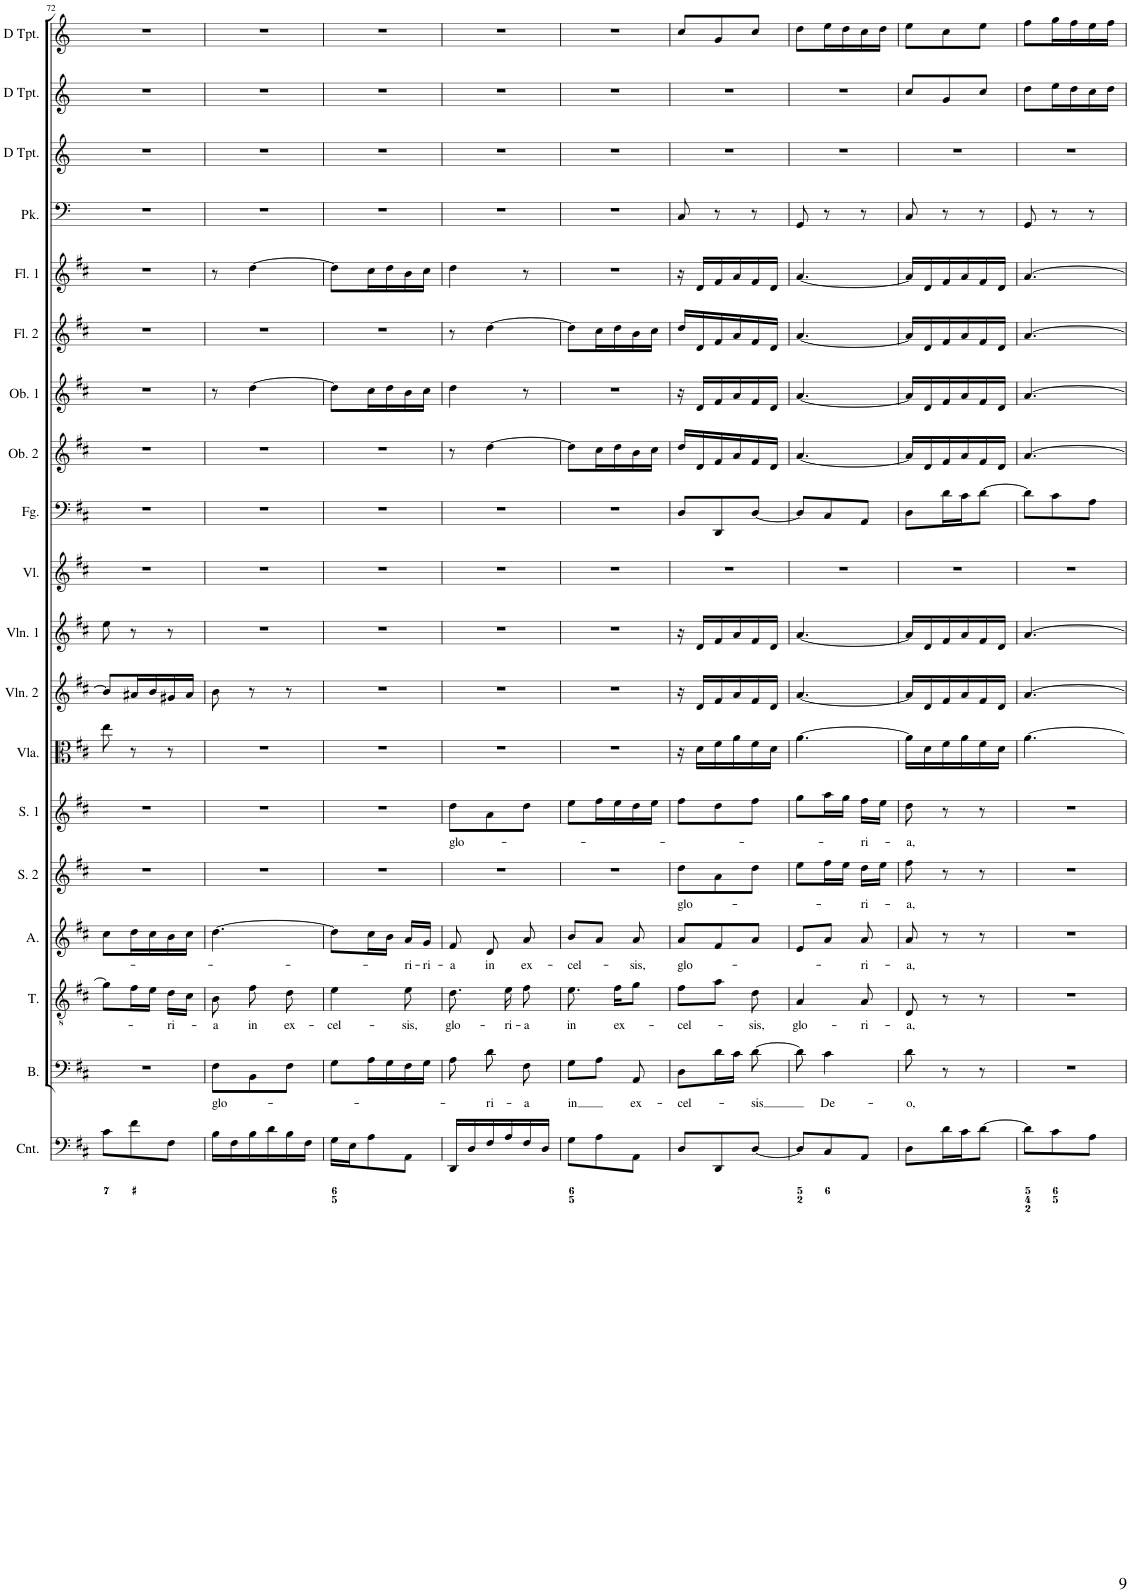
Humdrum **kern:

**kern	**kern	**text	**kern	**text	**kern	**text	**kern	**text	**kern	**text	**kern	**kern	**kern	**kern	**kern	**kern	**kern	**kern	**kern	**kern	**kern	**kern	**kern
*part19	*part18	*part18	*part17	*part17	*part16	*part16	*part15	*part15	*part14	*part14	*part13	*part12	*part11	*part10	*part9	*part8	*part7	*part6	*part5	*part4	*part3	*part2	*part1
*staff19	*staff18	*staff18	*staff17	*staff17	*staff16	*staff16	*staff15	*staff15	*staff14	*staff14	*staff13	*staff12	*staff11	*staff10	*staff9	*staff8	*staff7	*staff6	*staff5	*staff4	*staff3	*staff2	*staff1
*I"Continuo	*I"Basso	*	*I"Tenore	*	*I"Alto	*	*I"Soprano 2	*	*I"Soprano 1	*	*I"Viola	*I"Violino 2	*I"Violino 1	*I"Violino solo	*I"Fagotti	*I"Oboe d'amore 2	*I"Oboe d'amore 1	*I"Flauto traverso 2	*I"Flauto traverso 1	*I"Pauke	*I"D Trompete	*I"D Trompete	*I"D Trompete
*I'Cnt.	*I'B.	*	*I'T.	*	*I'A.	*	*I'S. 2	*	*I'S. 1	*	*I'Vla.	*I'Vln. 2	*I'Vln. 1	*I'Vl.	*I'Fg.	*I'Ob. 2	*I'Ob. 1	*I'Fl. 2	*I'Fl. 1	*I'Pk.	*I'D Tpt.	*I'D Tpt.	*I'D Tpt.
!!LO:PB:g=z
*clefF4	*clefF4	*	*clefGv2	*	*clefG2	*	*clefG2	*	*clefG2	*	*clefC3	*clefG2	*clefG2	*clefG2	*clefF4	*clefG2	*clefG2	*clefG2	*clefG2	*clefF4	*clefG2	*clefG2	*clefG2
*	*	*	*	*	*	*	*	*	*	*	*	*	*	*	*	*	*	*	*	*Trd-1c-2	*Trd-1c-2	*Trd-1c-2	*Trd-1c-2
*k[f#c#]	*k[f#c#]	*	*k[f#c#]	*	*k[f#c#]	*	*k[f#c#]	*	*k[f#c#]	*	*k[f#c#]	*k[f#c#]	*k[f#c#]	*k[f#c#]	*k[f#c#]	*k[f#c#]	*k[f#c#]	*k[f#c#]	*k[f#c#]	*k[]	*k[]	*k[]	*k[]
*M3/8	*M3/8	*	*M3/8	*	*M3/8	*	*M3/8	*	*M3/8	*	*M3/8	*M3/8	*M3/8	*M3/8	*M3/8	*M3/8	*M3/8	*M3/8	*M3/8	*M3/8	*M3/8	*M3/8	*M3/8
=72	=72	=72	=72	=72	=72	=72	=72	=72	=72	=72	=72	=72	=72	=72	=72	=72	=72	=72	=72	=72	=72	=72	=72
8c#\L	4.r	.	8g\L]	.	8cc#\L	.	4.r	.	4.r	.	8ee\	8b/L]	8ee\	4.r	4.r	4.r	4.r	4.r	4.r	4.r	4.r	4.r	4.r
8f#\	.	.	16f#\L	.	16dd\L	.	.	.	.	.	8r	16a#X/L	8r	.	.	.	.	.	.	.	.	.	.
.	.	.	16e\JJ	.	16cc#\	.	.	.	.	.	.	16b/	.	.	.	.	.	.	.	.	.	.	.
!	!	!	!	!LO:LY:b	!	!	!	!	!	!	!	!	!	!	!	!	!	!	!	!	!	!	!
8F#\J	.	.	16d\LL	-ri-	16b\	.	.	.	.	.	8r	16g#X/	8r	.	.	.	.	.	.	.	.	.	.
.	.	.	16c#\JJ	.	16cc#\JJ	.	.	.	.	.	.	16a#/JJ	.	.	.	.	.	.	.	.	.	.	.
=73	=73	=73	=73	=73	=73	=73	=73	=73	=73	=73	=73	=73	=73	=73	=73	=73	=73	=73	=73	=73	=73	=73	=73
!	!	!LO:LY:b	!	!LO:LY:b	!	!	!	!	!	!	!	!	!	!	!	!	!	!	!	!	!	!	!
16B\LL	8F#\L	glo-	8B\	-a	[4.dd\	.	4.r	.	4.r	.	4.r	8b\	4.r	4.r	4.r	4.r	8r	4.r	8r	4.r	4.r	4.r	4.r
16F#\	.	.	.	.	.	.	.	.	.	.	.	.	.	.	.	.	.	.	.	.	.	.	.
!	!	!	!	!LO:LY:b	!	!	!	!	!	!	!	!	!	!	!	!	!	!	!	!	!	!	!
16B\	8BB\	.	8f#\	in	.	.	.	.	.	.	.	8r	.	.	.	.	[4dd\	.	[4dd\	.	.	.	.
16d\	.	.	.	.	.	.	.	.	.	.	.	.	.	.	.	.	.	.	.	.	.	.	.
!	!	!	!	!LO:LY:b	!	!	!	!	!	!	!	!	!	!	!	!	!	!	!	!	!	!	!
16B\	8F#\J	.	8d\	ex-	.	.	.	.	.	.	.	8r	.	.	.	.	.	.	.	.	.	.	.
16F#\JJ	.	.	.	.	.	.	.	.	.	.	.	.	.	.	.	.	.	.	.	.	.	.	.
=74	=74	=74	=74	=74	=74	=74	=74	=74	=74	=74	=74	=74	=74	=74	=74	=74	=74	=74	=74	=74	=74	=74	=74
!	!	!	!	!LO:LY:b	!	!	!	!	!	!	!	!	!	!	!	!	!	!	!	!	!	!	!
16G\LL	8G\L	.	4e\	-cel-	8dd\L]	.	4.r	.	4.r	.	4.r	4.r	4.r	4.r	4.r	4.r	8dd\L]	4.r	8dd\L]	4.r	4.r	4.r	4.r
16E\J	.	.	.	.	.	.	.	.	.	.	.	.	.	.	.	.	.	.	.	.	.	.	.
8A\	16A\L	.	.	.	16cc#\L	.	.	.	.	.	.	.	.	.	.	.	16cc#\L	.	16cc#\L	.	.	.	.
.	16G\	.	.	.	16b\JJ	.	.	.	.	.	.	.	.	.	.	.	16dd\	.	16dd\	.	.	.	.
!	!	!	!	!LO:LY:b	!	!LO:LY:b	!	!	!	!	!	!	!	!	!	!	!	!	!	!	!	!	!
8AA\J	16F#\	.	8e\	-sis,	16a/LL	ri-	.	.	.	.	.	.	.	.	.	.	16b\	.	16b\	.	.	.	.
!	!	!	!	!	!	!LO:LY:b	!	!	!	!	!	!	!	!	!	!	!	!	!	!	!	!	!
.	16G\JJ	.	.	.	16g/JJ	-ri-	.	.	.	.	.	.	.	.	.	.	16cc#\JJ	.	16cc#\JJ	.	.	.	.
=75	=75	=75	=75	=75	=75	=75	=75	=75	=75	=75	=75	=75	=75	=75	=75	=75	=75	=75	=75	=75	=75	=75	=75
!	!	!	!	!LO:LY:b	!	!LO:LY:b	!	!	!	!LO:LY:b	!	!	!	!	!	!	!	!	!	!	!	!	!
16DD/LL	8A\	.	8.d\	glo-	8f#/	-a	4.r	.	8dd\L	glo-	4.r	4.r	4.r	4.r	4.r	8r	4dd\	8r	4dd\	4.r	4.r	4.r	4.r
16D/	.	.	.	.	.	.	.	.	.	.	.	.	.	.	.	.	.	.	.	.	.	.	.
!	!	!LO:LY:b	!	!	!	!LO:LY:b	!	!	!	!	!	!	!	!	!	!	!	!	!	!	!	!	!
16F#/	8d\	-ri-	.	.	8d/	in	.	.	8a\	.	.	.	.	.	.	[4dd\	.	[4dd\	.	.	.	.	.
!	!	!	!	!LO:LY:b	!	!	!	!	!	!	!	!	!	!	!	!	!	!	!	!	!	!	!
16A/	.	.	16e\	-ri-	.	.	.	.	.	.	.	.	.	.	.	.	.	.	.	.	.	.	.
!	!	!LO:LY:b	!	!LO:LY:b	!	!LO:LY:b	!	!	!	!	!	!	!	!	!	!	!	!	!	!	!	!	!
16F#/	8F#\	-a	8f#\	-a	8a/	ex-	.	.	8dd\J	.	.	.	.	.	.	.	8r	.	8r	.	.	.	.
16D/JJ	.	.	.	.	.	.	.	.	.	.	.	.	.	.	.	.	.	.	.	.	.	.	.
=76	=76	=76	=76	=76	=76	=76	=76	=76	=76	=76	=76	=76	=76	=76	=76	=76	=76	=76	=76	=76	=76	=76	=76
!	!	!LO:LY:b	!	!LO:LY:b	!	!LO:LY:b	!	!	!	!	!	!	!	!	!	!	!	!	!	!	!	!	!
8G\L	8G\L	in	8.e\	in	8b/L	-cel-	4.r	.	8ee\L	.	4.r	4.r	4.r	4.r	4.r	8dd\L]	4.r	8dd\L]	4.r	4.r	4.r	4.r	4.r
8A\	8A\J	.	.	.	8a/J	.	.	.	16ff#\L	.	.	.	.	.	.	16cc#\L	.	16cc#\L	.	.	.	.	.
!	!	!	!	!LO:LY:b	!	!	!	!	!	!	!	!	!	!	!	!	!	!	!	!	!	!	!
.	.	.	16f#\KL	ex-	.	.	.	.	16ee\	.	.	.	.	.	.	16dd\	.	16dd\	.	.	.	.	.
!	!	!LO:LY:b	!	!	!	!LO:LY:b	!	!	!	!	!	!	!	!	!	!	!	!	!	!	!	!	!
8AA\J	8AA/	ex-	8g\J	.	8a/	-sis,	.	.	16dd\	.	.	.	.	.	.	16b\	.	16b\	.	.	.	.	.
.	.	.	.	.	.	.	.	.	16ee\JJ	.	.	.	.	.	.	16cc#\JJ	.	16cc#\JJ	.	.	.	.	.
=77	=77	=77	=77	=77	=77	=77	=77	=77	=77	=77	=77	=77	=77	=77	=77	=77	=77	=77	=77	=77	=77	=77	=77
!	!	!LO:LY:b	!	!LO:LY:b	!	!LO:LY:b	!	!LO:LY:b	!	!	!	!	!	!	!	!	!	!	!	!	!	!	!
8D/L	8D\L	-cel-	8f#\L	-cel-	8a/L	glo-	8dd\L	glo-	8ff#\L	.	16r	16r	16r	4.r	8D/L	16dd/LL	16r	16dd/LL	16r	8C/	4.r	4.r	8cc/L
.	.	.	.	.	.	.	.	.	.	.	16d\LL	16d/LL	16d/LL	.	.	16d/	16d/LL	16d/	16d/LL	.	.	.	.
8DD/	16d\L	.	8a\J	.	8f#/	.	8a\	.	8dd\	.	16f#\	16f#/	16f#/	.	8DD/	16f#/	16f#/	16f#/	16f#/	8r	.	.	8g/
.	16c#\JJ	.	.	.	.	.	.	.	.	.	16a\	16a/	16a/	.	.	16a/	16a/	16a/	16a/	.	.	.	.
!	!	!LO:LY:b	!	!LO:LY:b	!	!	!	!	!	!	!	!	!	!	!	!	!	!	!	!	!	!	!
[8D/J	[8d\	-sis	8d\	-sis,	8a/J	.	8dd\J	.	8ff#\J	.	16f#\	16f#/	16f#/	.	[8D/J	16f#/	16f#/	16f#/	16f#/	8r	.	.	8cc/J
.	.	.	.	.	.	.	.	.	.	.	16d\JJ	16d/JJ	16d/JJ	.	.	16d/JJ	16d/JJ	16d/JJ	16d/JJ	.	.	.	.
=78	=78	=78	=78	=78	=78	=78	=78	=78	=78	=78	=78	=78	=78	=78	=78	=78	=78	=78	=78	=78	=78	=78	=78
!	!	!	!	!LO:LY:b	!	!	!	!	!	!	!	!	!	!	!	!	!	!	!	!	!	!	!
8D/L]	8d\]	.	4A/	glo-	8e/L	.	8ee\L	.	8gg\L	.	[4.a\	[4.a/	[4.a/	4.r	8D/L]	[4.a/	[4.a/	[4.a/	[4.a/	8GG/	4.r	4.r	8dd\L
!	!	!LO:LY:b	!	!	!	!	!	!	!	!	!	!	!	!	!	!	!	!	!	!	!	!	!
8C#/	4c#\	De-	.	.	8a/J	.	16ff#\L	.	16aa\L	.	.	.	.	.	8C#/	.	.	.	.	8r	.	.	16ee\L
.	.	.	.	.	.	.	16ee\JJ	.	16gg\JJ	.	.	.	.	.	.	.	.	.	.	.	.	.	16dd\
!	!	!	!	!LO:LY:b	!	!LO:LY:b	!	!LO:LY:b	!	!LO:LY:b	!	!	!	!	!	!	!	!	!	!	!	!	!
8AA/J	.	.	8A/	-ri-	8a/	-ri-	16dd\LL	ri-	16ff#\LL	-ri-	.	.	.	.	8AA/J	.	.	.	.	8r	.	.	16cc\
.	.	.	.	.	.	.	16ee\JJ	.	16ee\JJ	.	.	.	.	.	.	.	.	.	.	.	.	.	16dd\JJ
=79	=79	=79	=79	=79	=79	=79	=79	=79	=79	=79	=79	=79	=79	=79	=79	=79	=79	=79	=79	=79	=79	=79	=79
!	!	!LO:LY:b	!	!LO:LY:b	!	!LO:LY:b	!	!LO:LY:b	!	!LO:LY:b	!	!	!	!	!	!	!	!	!	!	!	!	!
8D\L	8d\	-o,	8D/	-a,	8a/	-a,	8ff#\	-a,	8dd\	-a,	16a\LL]	16a/LL]	16a/LL]	4.r	8D\L	16a/LL]	16a/LL]	16a/LL]	16a/LL]	8C/	4.r	8cc/L	8ee\L
.	.	.	.	.	.	.	.	.	.	.	16d\	16d/	16d/	.	.	16d/	16d/	16d/	16d/	.	.	.	.
16d\L	8r	.	8r	.	8r	.	8r	.	8r	.	16f#\	16f#/	16f#/	.	16d\L	16f#/	16f#/	16f#/	16f#/	8r	.	8g/	8cc\
16c#\J	.	.	.	.	.	.	.	.	.	.	16a\	16a/	16a/	.	16c#\J	16a/	16a/	16a/	16a/	.	.	.	.
[8d\J	8r	.	8r	.	8r	.	8r	.	8r	.	16f#\	16f#/	16f#/	.	[8d\J	16f#/	16f#/	16f#/	16f#/	8r	.	8cc/J	8ee\J
.	.	.	.	.	.	.	.	.	.	.	16d\JJ	16d/JJ	16d/JJ	.	.	16d/JJ	16d/JJ	16d/JJ	16d/JJ	.	.	.	.
=80	=80	=80	=80	=80	=80	=80	=80	=80	=80	=80	=80	=80	=80	=80	=80	=80	=80	=80	=80	=80	=80	=80	=80
8d\L]	4.r	.	4.r	.	4.r	.	4.r	.	4.r	.	[4.a\	[4.a/	[4.a/	4.r	8d\L]	[4.a/	[4.a/	[4.a/	[4.a/	8GG/	4.r	8dd\L	8ff\L
8c#\	.	.	.	.	.	.	.	.	.	.	.	.	.	.	8c#\	.	.	.	.	8r	.	16ee\L	16gg\L
.	.	.	.	.	.	.	.	.	.	.	.	.	.	.	.	.	.	.	.	.	.	16dd\	16ff\
8A\J	.	.	.	.	.	.	.	.	.	.	.	.	.	.	8A\J	.	.	.	.	8r	.	16cc\	16ee\
.	.	.	.	.	.	.	.	.	.	.	.	.	.	.	.	.	.	.	.	.	.	16dd\JJ	16ff\JJ
=	=	=	=	=	=	=	=	=	=	=	=	=	=	=	=	=	=	=	=	=	=	=	=
*-	*-	*-	*-	*-	*-	*-	*-	*-	*-	*-	*-	*-	*-	*-	*-	*-	*-	*-	*-	*-	*-	*-	*-
